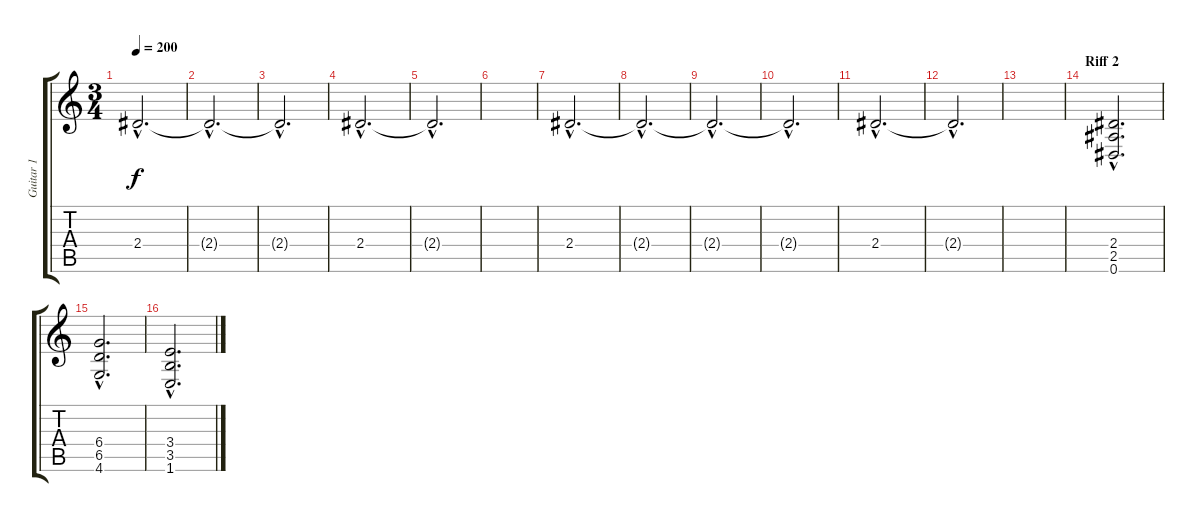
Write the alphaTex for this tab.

\track ("Guitar 1" "Guitar 1") {instrument distortionguitar}
\staff {score tabs}
\tuning (Eb4 Bb3 Gb3 Db3 Ab2 Eb2) {hide}
\ts (3 4)
\tempo 200
\clef g2
\ks c
2.4{hac t}.2{d dy f} |
2.4{hac t}.2{d} |
2.4{hac t}.2{d} |
2.4{hac}.2{d} |
2.4{hac t}.2{d} |
|
2.4{hac}.2{d} |
2.4{hac t}.2{d} |
2.4{hac t}.2{d} |
2.4{hac t}.2{d} |
2.4{hac}.2{d} |
2.4{hac t}.2{d} |
|
\section ("" "Riff 2")
(2.4{hac} 2.5{hac} 0.6{hac}).2{d volume 16} |
(6.4{hac} 6.5{hac} 4.6{hac}).2{d} |
(3.4{hac} 3.5{hac} 1.6{hac}).2{d}
